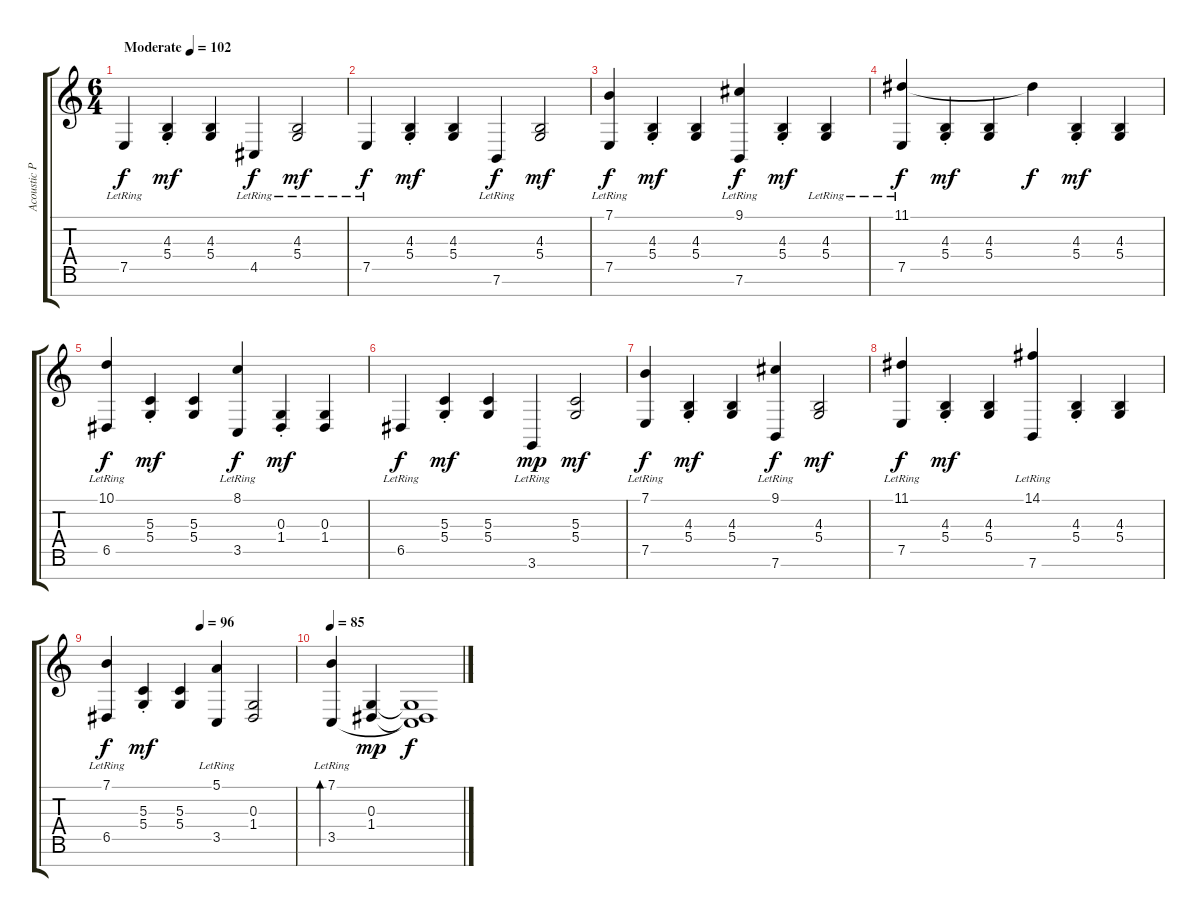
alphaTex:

\track ("Acoustic Piano" "Acoustic P") {instrument electricpiano1}
\staff {score tabs}
\tuning (E4 B3 G3 D3 A2 E2 B1) {hide}
\ts (6 4)
\tempo (102 "Moderate")
\clef g2
\ks c
7.5{lr}.4{dy f instrument electricpiano1} (4.3{st} 5.4{st}).4{dy mf} (4.3 5.4).4 4.5{lr}.4{dy f} (4.3{lr} 5.4{lr}).2{dy mf} |
7.5{lr}.4{dy f} (4.3{st} 5.4{st}).4{dy mf} (4.3 5.4).4 7.6{lr}.4{dy f} (4.3 5.4).2{dy mf} |
(7.1{lr} 7.5{lr}).4{dy f} (4.3{st} 5.4{st}).4{dy mf} (4.3 5.4).4 (9.1{lr} 7.6{lr}).4{dy f} (4.3{st} 5.4{st}).4{dy mf} (4.3{lr} 5.4{lr}).4 |
(11.1{lr} 7.5{lr}).4{dy f} (4.3{st} 5.4{st}).4{dy mf} (4.3 5.4).4 11.1{t}.4{dy f} (4.3{st} 5.4{st}).4{dy mf} (4.3 5.4).4 |
(10.1{lr} 6.5{lr}).4{dy f} (5.3{st} 5.4{st}).4{dy mf} (5.3 5.4).4 (8.1{lr} 3.5{lr}).4{dy f} (0.3{st} 1.4{st}).4{dy mf} (0.3 1.4).4 |
6.5{lr}.4{dy f} (5.3{st} 5.4{st}).4{dy mf} (5.3 5.4).4 3.6{lr}.4{dy mp} (5.3 5.4).2{dy mf} |
(7.1{lr} 7.5{lr}).4{dy f} (4.3{st} 5.4{st}).4{dy mf} (4.3 5.4).4 (9.1{lr} 7.6{lr}).4{dy f} (4.3 5.4).2{dy mf} |
(11.1{lr} 7.5{lr}).4{dy f} (4.3{st} 5.4{st}).4{dy mf} (4.3 5.4).4 (14.1{lr} 7.6{lr}).4 (4.3{st} 5.4{st}).4 (4.3 5.4).4 |
\tempo (96 0.5)
(7.1{lr} 6.5{lr}).4{dy f} (5.3{st} 5.4{st}).4{dy mf} (5.3 5.4).4 (5.1{lr} 3.5{lr}).4 (0.3 1.4).2 |
\tempo 85
(7.1{lr} 3.5{lr}).4{bd 60} (0.3 1.4).4{dy mp} (0.3{t} 1.4{t} 3.5{t}).1{dy f}
